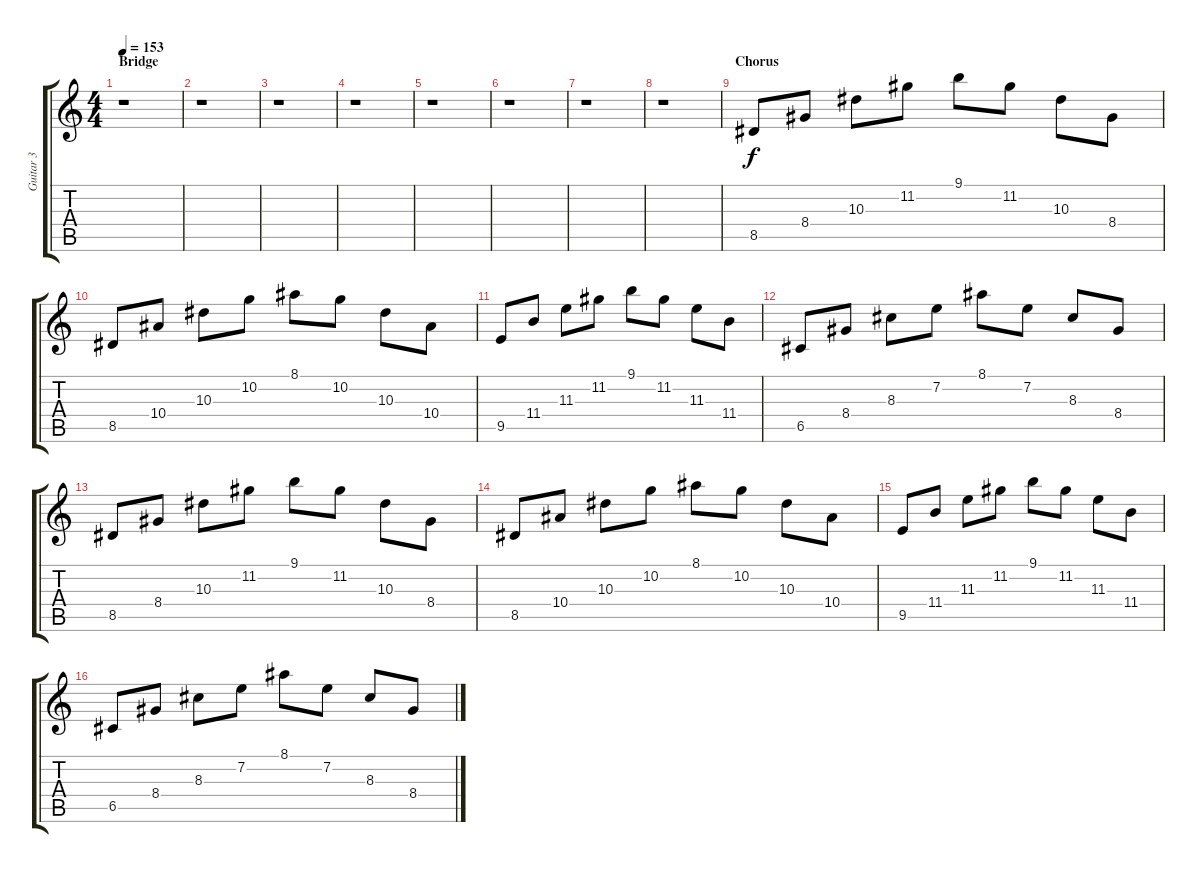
\track ("Guitar 3" "Guitar 3") {instrument distortionguitar}
\staff {score tabs}
\tuning (D4 A3 F3 C3 G2 C2) {hide}
\ts (4 4)
\section ("" "Bridge")
\tempo 153
\clef g2
\ks c
r.1{dy f} |
r.1 |
r.1 |
r.1 |
r.1 |
r.1 |
r.1 |
r.1 |
\section ("" "Chorus")
8.5.8{volume 14} 8.4.8 10.3.8 11.2.8 9.1.8 11.2.8 10.3.8 8.4.8 |
8.5.8 10.4.8 10.3.8 10.2.8 8.1.8 10.2.8 10.3.8 10.4.8 |
9.5.8 11.4.8 11.3.8 11.2.8 9.1.8 11.2.8 11.3.8 11.4.8 |
6.5.8 8.4.8 8.3.8 7.2.8 8.1.8 7.2.8 8.3.8 8.4.8 |
8.5.8 8.4.8 10.3.8 11.2.8 9.1.8 11.2.8 10.3.8 8.4.8 |
8.5.8 10.4.8 10.3.8 10.2.8 8.1.8 10.2.8 10.3.8 10.4.8 |
9.5.8 11.4.8 11.3.8 11.2.8 9.1.8 11.2.8 11.3.8 11.4.8 |
6.5.8 8.4.8 8.3.8 7.2.8 8.1.8 7.2.8 8.3.8 8.4.8
